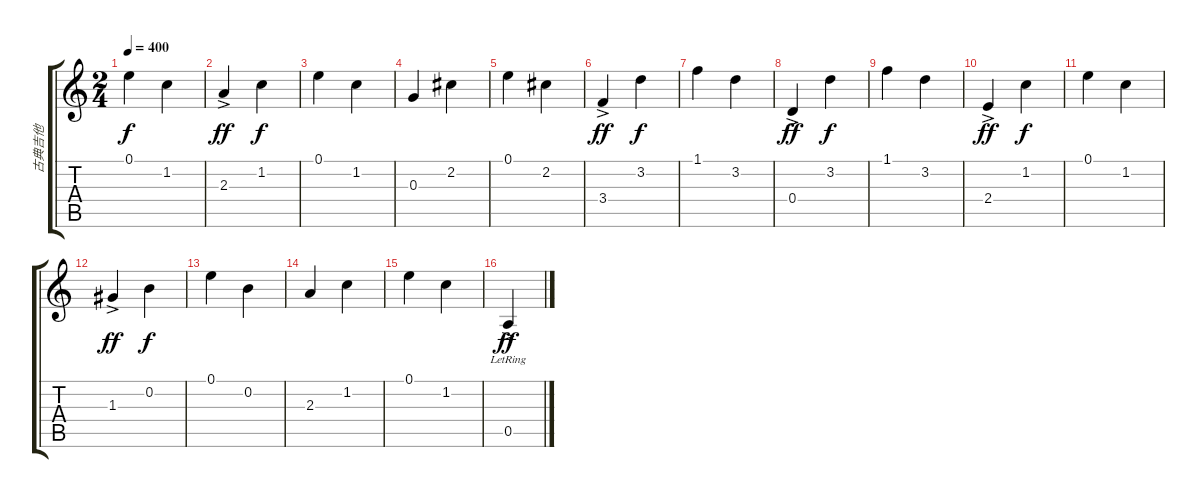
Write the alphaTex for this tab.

\track ("古典吉他" "古典吉他") {instrument acousticguitarnylon}
\staff {score tabs}
\tuning (E4 B3 G3 D3 A2 E2) {hide}
\ts (2 4)
\tempo 400
\clef g2
\ks c
0.1.4{dy f} 1.2.4 |
2.3{ac}.4{dy ff} 1.2.4{dy f} |
0.1.4 1.2.4 |
0.3.4 2.2.4 |
0.1.4 2.2.4 |
3.4{ac}.4{dy ff} 3.2.4{dy f} |
1.1.4 3.2.4 |
0.4{ac}.4{dy ff} 3.2.4{dy f} |
1.1.4 3.2.4 |
2.4{ac}.4{dy ff} 1.2.4{dy f} |
0.1.4 1.2.4 |
1.3{ac}.4{dy ff} 0.2.4{dy f} |
0.1.4 0.2.4 |
2.3.4 1.2.4 |
0.1.4 1.2.4 |
0.5{ac lr}.4{dy ff}
